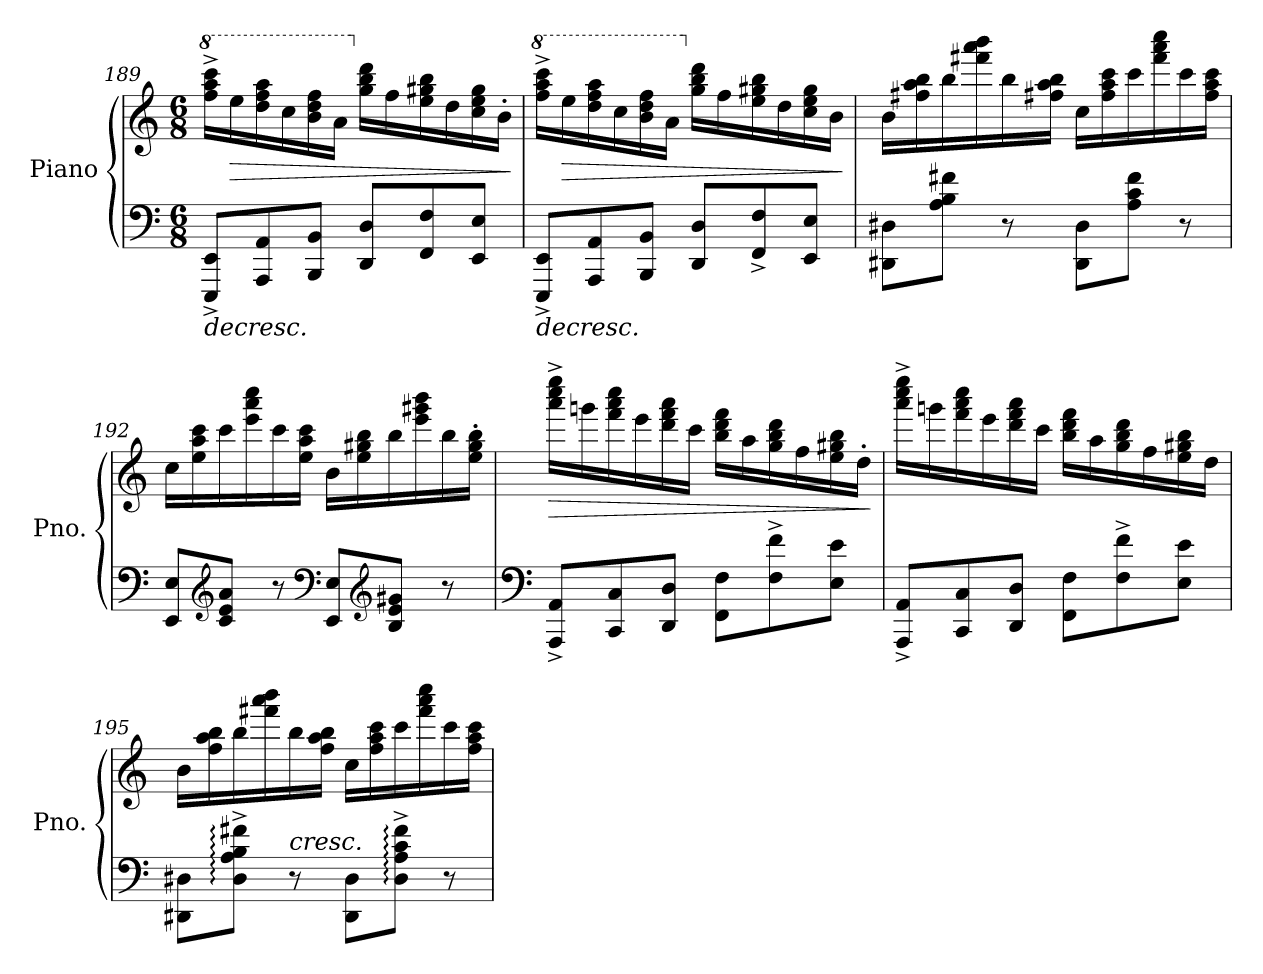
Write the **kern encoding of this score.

**kern	**kern	**dynam
*part1	*part1	*part1
*staff2	*staff1	*staff1/2
*I"Piano	*	*
*I'Pno.	*	*
*clefF4	*clefG2	*
*k[]	*k[]	*
*M6/8	*M6/8	*
=189	=189	=189
!	!	!LO:HP:b=2
*	*8va	*
8EEE/^ 8EE/^L	16fff\^ 16aaa\^ 16cccc\^LL	>
!	!	!LO:HP:b
.	16eee\	>
8AAA/ 8AA/	16ddd\ 16fff\ 16aaa\	.
.	16ccc\	.
8BBB/ 8BB/J	16bb\ 16ddd\ 16fff\	.
.	16aa\JJ	.
*	*X8va	*
8DD/ 8D/L	16gg\ 16bb\ 16ddd\LL	.
.	16ff\	.
8FF/ 8F/	16ee\ 16gg#X\ 16bb\	.
.	16dd\	.
8EE/ 8E/J	16cc\ 16ee\ 16gg#\	.
.	16b'\JJ	.
.	.	]
=190	=190	=190
!	!	!LO:HP:b=2
*	*8va	*
8EEE/^ 8EE/^L	16fff\^ 16aaa\^ 16cccc\^LL	>
!	!	!LO:HP:b
.	16eee\	>
8AAA/ 8AA/	16ddd\ 16fff\ 16aaa\	.
.	16ccc\	.
8BBB/ 8BB/J	16bb\ 16ddd\ 16fff\	.
.	16aa\JJ	.
*	*X8va	*
8DD/ 8D/L	16gg\ 16bb\ 16ddd\LL	.
.	16ff\	.
8FF/^ 8F/^	16ee\ 16gg#X\ 16bb\	.
.	16dd\	.
8EE/ 8E/J	16cc\ 16ee\ 16gg#\	.
.	16b\JJ	.
.	.	] ]
!!LO:PB:g=z
=191	=191	=191
8DD#X\ 8D#X\L	16b\LL	.
.	16ff#X\ 16aa\ 16bb\	.
8A\ 8B\ 8f#X\J	16bb\	.
.	16fff#\ 16aaa\ 16bbb\	.
8r	16bb\	.
.	16ff#X\ 16aa\ 16bb\JJ	.
8DD#\ 8D#\L	16cc\LL	.
.	16ff#\ 16aa\ 16ccc\	.
8A\ 8c\ 8f#\J	16ccc\	.
.	16fff#\ 16aaa\ 16cccc\	.
8r	16ccc\	.
.	16ff#\ 16aa\ 16ccc\JJ	.
=192	=192	=192
8EE/ 8E/L	16cc\LL	.
.	16ee\ 16aa\ 16ccc\	.
*clefG2	*	*
8c/ 8e/ 8a/J	16ccc\	.
.	16eee\ 16aaa\ 16cccc\	.
8r	16ccc\	.
.	16ee\ 16aa\ 16ccc\JJ	.
*clefF4	*	*
8EE/ 8E/L	16b\LL	.
.	16ee\ 16gg#X\ 16bb\	.
*clefG2	*	*
8B/ 8e/ 8g#X/J	16bb\	.
.	16eee\ 16ggg#X\ 16bbb\	.
8r	16bb\	.
.	16ee\' 16gg#\' 16bb\'JJ	.
=193	=193	=193
*clefF4	*	*
!	!	!LO:HP:b
8AAA/^ 8AA/^L	16aaa\^ 16cccc\^ 16eeee\^LL	>
.	16gggn\	.
8CC/ 8C/	16fff\ 16aaa\ 16cccc\	.
.	16eee\	.
8DD/ 8D/J	16ddd\ 16fff\ 16aaa\	.
.	16ccc\JJ	.
8FF\ 8F\L	16bb\ 16ddd\ 16fff\LL	.
.	16aa\	.
8F\^ 8f\^	16gg\ 16bb\ 16ddd\	.
.	16ff\	.
8E\ 8e\J	16ee\ 16gg#X\ 16bb\	.
.	16dd'\JJ	.
.	.	]
!!LO:LB:g=z
=194	=194	=194
8AAA/^ 8AA/^L	16aaa\^ 16cccc\^ 16eeee\^LL	.
.	16gggn\	.
8CC/ 8C/	16fff\ 16aaa\ 16cccc\	.
.	16eee\	.
8DD/ 8D/J	16ddd\ 16fff\ 16aaa\	.
.	16ccc\JJ	.
8FF\ 8F\L	16bb\ 16ddd\ 16fff\LL	.
.	16aa\	.
8F\^ 8f\^	16gg\ 16bb\ 16ddd\	.
.	16ff\	.
8E\ 8e\J	16ee\ 16gg#X\ 16bb\	.
.	16dd\JJ	.
.	.	]
=195	=195	=195
8DD#X\ 8D#X\L	16b\LL	.
.	16ff\ 16aa\ 16bb\	.
8D#\:^ 8A\:^ 8B\:^ 8f#X\:^J	16bb\	.
.	16fff#X\ 16aaa\ 16bbb\	.
!LO:TX:a:i:t=cresc.	!	!
8r	16bb\	.
.	16ff\ 16aa\ 16bb\JJ	.
8DD#\ 8D#\L	16cc\LL	.
.	16ff\ 16aa\ 16ccc\	.
8D#\:^ 8A\:^ 8c\:^ 8f#\:^J	16ccc\	.
.	16fff#\ 16aaa\ 16cccc\	.
8r	16ccc\	.
.	16ff\ 16aa\ 16ccc\JJ	.
=	=	=
*-	*-	*-
